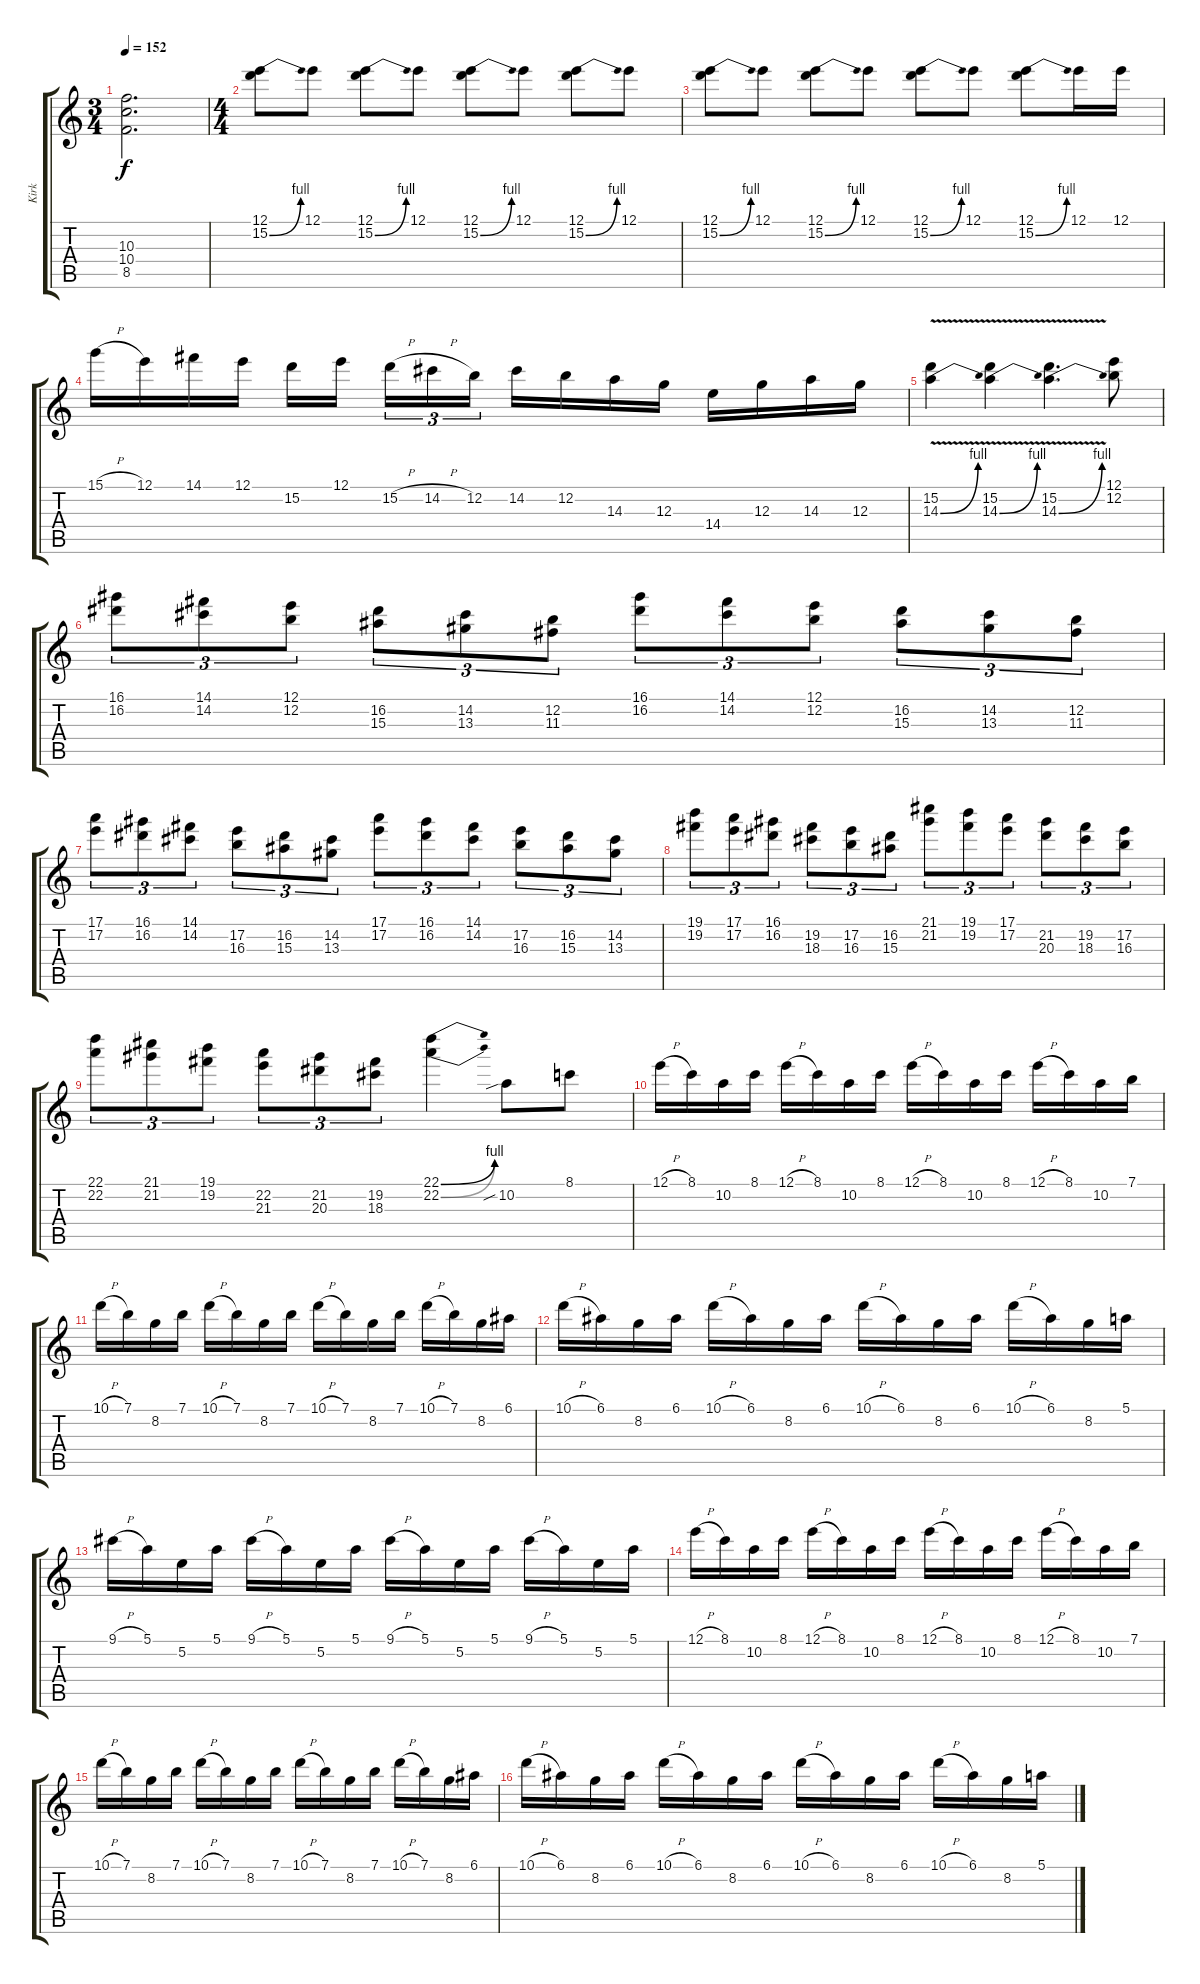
\track ("Kirk" "Kirk") {instrument distortionguitar}
\staff {score tabs}
\tuning (E4 B3 G3 D3 A2 E2) {hide}
\ts (3 4)
\tempo 152
\clef g2
\ks c
(10.3{t} 10.4{t} 8.5{t}).2{d dy f} |
\ts (4 4)
(12.1 15.2{be (bend 0 0 60 4)}).8{volume 16 balance 8} 12.1.8 (12.1 15.2{be (bend 0 0 60 4)}).8 12.1.8 (12.1 15.2{be (bend 0 0 60 4)}).8 12.1.8 (12.1 15.2{be (bend 0 0 60 4)}).8 12.1.8 |
(12.1 15.2{be (bend 0 0 60 4)}).8 12.1.8 (12.1 15.2{be (bend 0 0 60 4)}).8 12.1.8 (12.1 15.2{be (bend 0 0 60 4)}).8 12.1.8 (12.1 15.2{be (bend 0 0 60 4)}).8 12.1.16 12.1.16 |
15.1{h}.16 12.1.16 14.1.16 12.1.16 15.2.16 12.1.16{beam splitsecondary} 15.2{h}.16{tu (3 2)} 14.2{h}.16{tu (3 2)} 12.2.16{tu (3 2)} 14.2.16 12.2.16 14.3.16 12.3.16 14.4.16 12.3.16 14.3.16 12.3.16 |
(15.2{v} 14.3{be (bend 0 0 60 4) v}).4 (15.2{v} 14.3{be (bend 0 0 60 4) v}).4 (15.2{v} 14.3{be (bend 0 0 60 4) v}).4{d} (12.1 12.2).8 |
(16.1 16.2).8{tu (3 2)} (14.1 14.2).8{tu (3 2)} (12.1 12.2).8{tu (3 2)} (16.2 15.3).8{tu (3 2)} (14.2 13.3).8{tu (3 2)} (12.2 11.3).8{tu (3 2)} (16.1 16.2).8{tu (3 2)} (14.1 14.2).8{tu (3 2)} (12.1 12.2).8{tu (3 2)} (16.2 15.3).8{tu (3 2)} (14.2 13.3).8{tu (3 2)} (12.2 11.3).8{tu (3 2)} |
(17.1 17.2).8{tu (3 2)} (16.1 16.2).8{tu (3 2)} (14.1 14.2).8{tu (3 2)} (17.2 16.3).8{tu (3 2)} (16.2 15.3).8{tu (3 2)} (14.2 13.3).8{tu (3 2)} (17.1 17.2).8{tu (3 2)} (16.1 16.2).8{tu (3 2)} (14.1 14.2).8{tu (3 2)} (17.2 16.3).8{tu (3 2)} (16.2 15.3).8{tu (3 2)} (14.2 13.3).8{tu (3 2)} |
(19.1 19.2).8{tu (3 2)} (17.1 17.2).8{tu (3 2)} (16.1 16.2).8{tu (3 2)} (19.2 18.3).8{tu (3 2)} (17.2 16.3).8{tu (3 2)} (16.2 15.3).8{tu (3 2)} (21.1 21.2).8{tu (3 2)} (19.1 19.2).8{tu (3 2)} (17.1 17.2).8{tu (3 2)} (21.2 20.3).8{tu (3 2)} (19.2 18.3).8{tu (3 2)} (17.2 16.3).8{tu (3 2)} |
(22.1 22.2).8{tu (3 2)} (21.1 21.2).8{tu (3 2)} (19.1 19.2).8{tu (3 2)} (22.2 21.3).8{tu (3 2)} (21.2 20.3).8{tu (3 2)} (19.2 18.3).8{tu (3 2)} (22.1{be (bend 0 0 60 4)} 22.2{be (bend 0 0 60 4)}).4 10.2{sib}.8 8.1.8 |
12.1{h}.16 8.1.16 10.2.16 8.1.16 12.1{h}.16 8.1.16 10.2.16 8.1.16 12.1{h}.16 8.1.16 10.2.16 8.1.16 12.1{h}.16 8.1.16 10.2.16 7.1.16 |
10.1{h}.16 7.1.16 8.2.16 7.1.16 10.1{h}.16 7.1.16 8.2.16 7.1.16 10.1{h}.16 7.1.16 8.2.16 7.1.16 10.1{h}.16 7.1.16 8.2.16 6.1.16 |
10.1{h}.16 6.1.16 8.2.16 6.1.16 10.1{h}.16 6.1.16 8.2.16 6.1.16 10.1{h}.16 6.1.16 8.2.16 6.1.16 10.1{h}.16 6.1.16 8.2.16 5.1.16 |
9.1{h}.16 5.1.16 5.2.16 5.1.16 9.1{h}.16 5.1.16 5.2.16 5.1.16 9.1{h}.16 5.1.16 5.2.16 5.1.16 9.1{h}.16 5.1.16 5.2.16 5.1.16 |
12.1{h}.16 8.1.16 10.2.16 8.1.16 12.1{h}.16 8.1.16 10.2.16 8.1.16 12.1{h}.16 8.1.16 10.2.16 8.1.16 12.1{h}.16 8.1.16 10.2.16 7.1.16 |
10.1{h}.16 7.1.16 8.2.16 7.1.16 10.1{h}.16 7.1.16 8.2.16 7.1.16 10.1{h}.16 7.1.16 8.2.16 7.1.16 10.1{h}.16 7.1.16 8.2.16 6.1.16 |
10.1{h}.16 6.1.16 8.2.16 6.1.16 10.1{h}.16 6.1.16 8.2.16 6.1.16 10.1{h}.16 6.1.16 8.2.16 6.1.16 10.1{h}.16 6.1.16 8.2.16 5.1.16
